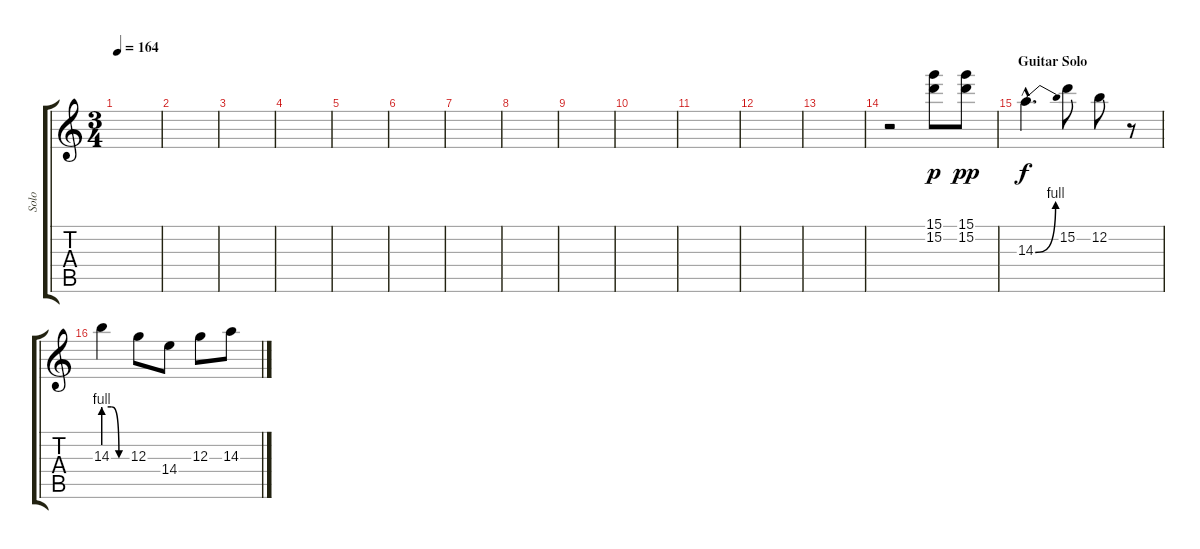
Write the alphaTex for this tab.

\track ("Solo" "Solo") {instrument acousticguitarsteel}
\staff {score tabs}
\tuning (E4 B3 G3 D3 A2 E2) {hide}
\ts (3 4)
\tempo 164
\clef g2
\ks c
|
|
|
|
|
|
|
|
|
|
|
|
|
r.2 (15.1 15.2).8{dy p volume 12 instrument overdrivenguitar} (15.1 15.2).8{dy pp} |
\section ("" "Guitar Solo")
14.3{be (bend 0 0 60 4) hac}.4{d dy f volume 12 instrument overdrivenguitar} 15.2.8 12.2.8 r.8 |
14.3{be (custom 0 4 20 4 40 0 60 0)}.4{volume 12 instrument overdrivenguitar} 12.3.8 14.4.8 12.3.8 14.3.8
